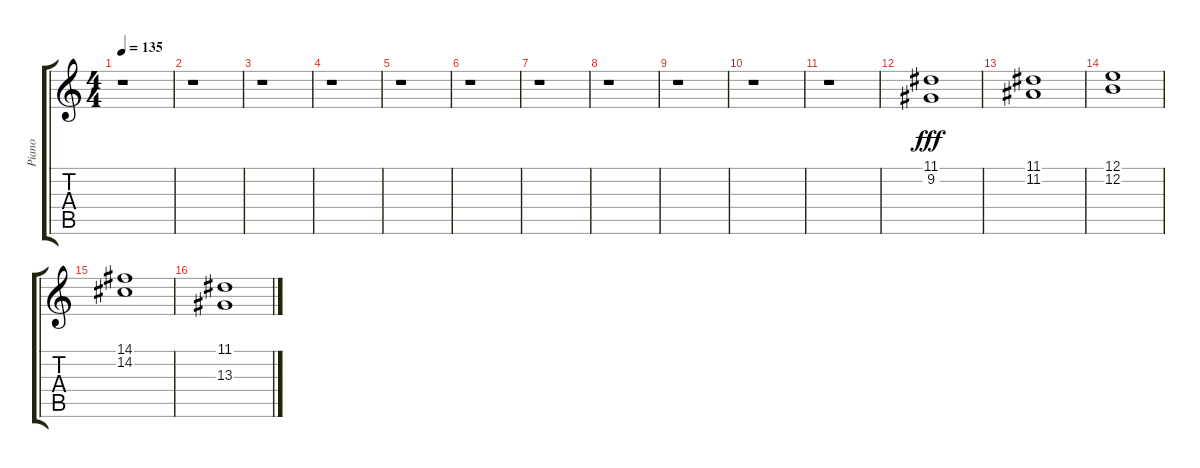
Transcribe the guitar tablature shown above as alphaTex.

\track ("Piano" "Piano") {instrument acousticgrandpiano}
\staff {score tabs}
\tuning (E4 B3 G3 D3 A2 E2) {hide}
\ts (4 4)
\tempo 135
\clef g2
\ks c
r.1{dy fff} |
r.1 |
r.1 |
r.1 |
r.1 |
r.1 |
r.1 |
r.1 |
r.1 |
r.1 |
r.1 |
(11.1 9.2).1 |
(11.1 11.2).1 |
(12.1 12.2).1 |
(14.1 14.2).1 |
(11.1 13.3).1
